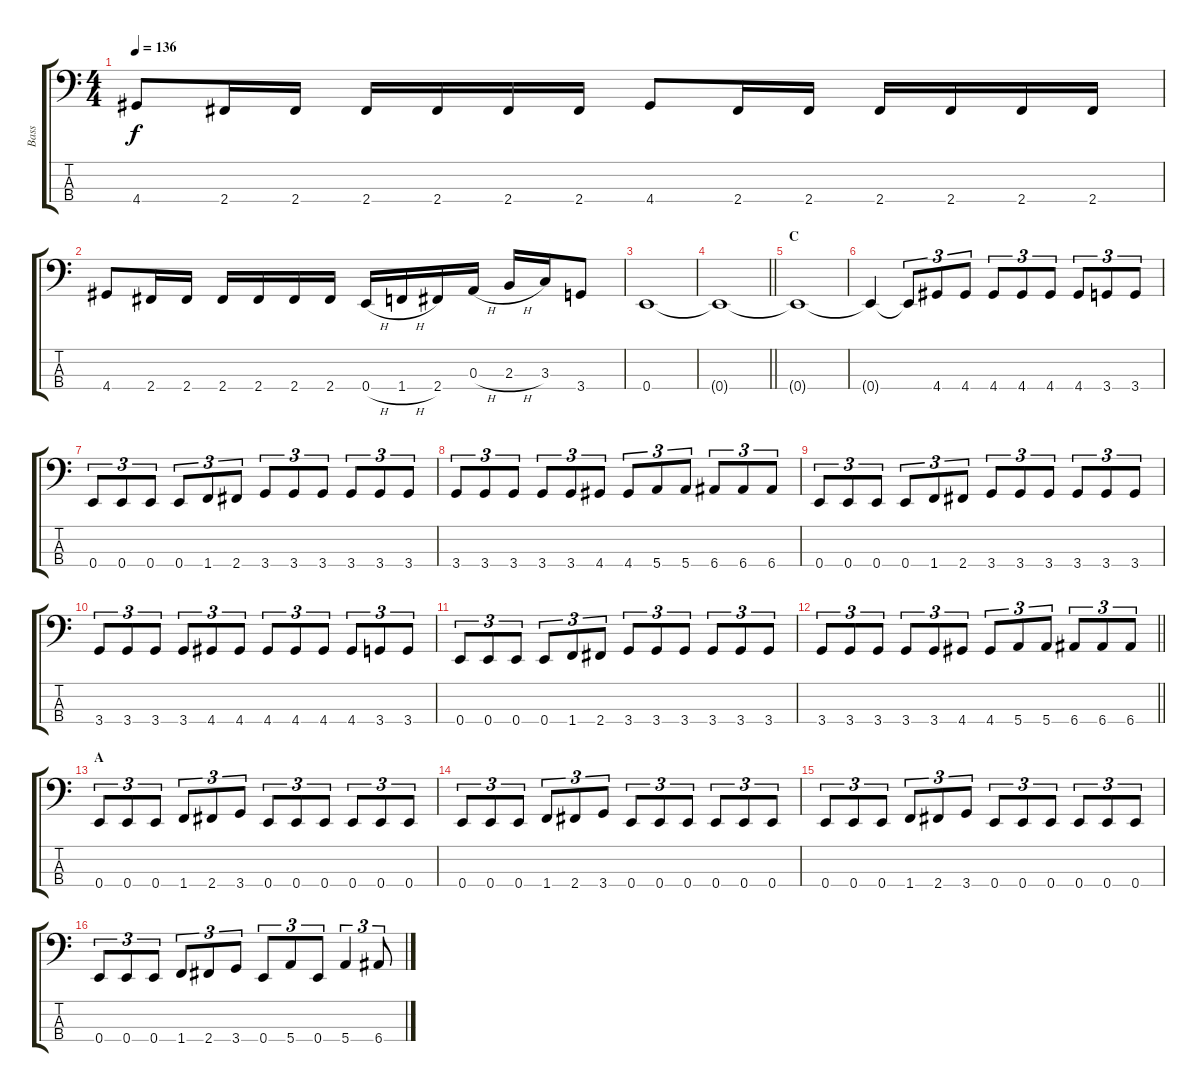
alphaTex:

\track ("Bass" "Bass") {instrument electricbasspick}
\staff {score tabs}
\tuning (G2 D2 A1 E1) {hide}
\ts (4 4)
\tempo 136
\clef f4
\ks c
4.4.8{dy f} 2.4.16 2.4.16 2.4.16 2.4.16 2.4.16 2.4.16 4.4.8 2.4.16 2.4.16 2.4.16 2.4.16 2.4.16 2.4.16 |
4.4.8 2.4.16 2.4.16 2.4.16 2.4.16 2.4.16 2.4.16 0.4{h}.16 1.4{h}.16 2.4.16 0.3{h}.16 2.3{h}.16 3.3.16 3.4.8 |
0.4.1 |
\barLineRight lightlight
0.4{t}.1 |
\section ("" "C")
0.4{t}.1 |
0.4{t}.4 0.4{t}.8{tu (3 2)} 4.4.8{tu (3 2)} 4.4.8{tu (3 2)} 4.4.8{tu (3 2)} 4.4.8{tu (3 2)} 4.4.8{tu (3 2)} 4.4.8{tu (3 2)} 3.4.8{tu (3 2)} 3.4.8{tu (3 2)} |
0.4.8{tu (3 2)} 0.4.8{tu (3 2)} 0.4.8{tu (3 2)} 0.4.8{tu (3 2)} 1.4.8{tu (3 2)} 2.4.8{tu (3 2)} 3.4.8{tu (3 2)} 3.4.8{tu (3 2)} 3.4.8{tu (3 2)} 3.4.8{tu (3 2)} 3.4.8{tu (3 2)} 3.4.8{tu (3 2)} |
3.4.8{tu (3 2)} 3.4.8{tu (3 2)} 3.4.8{tu (3 2)} 3.4.8{tu (3 2)} 3.4.8{tu (3 2)} 4.4.8{tu (3 2)} 4.4.8{tu (3 2)} 5.4.8{tu (3 2)} 5.4.8{tu (3 2)} 6.4.8{tu (3 2)} 6.4.8{tu (3 2)} 6.4.8{tu (3 2)} |
0.4.8{tu (3 2)} 0.4.8{tu (3 2)} 0.4.8{tu (3 2)} 0.4.8{tu (3 2)} 1.4.8{tu (3 2)} 2.4.8{tu (3 2)} 3.4.8{tu (3 2)} 3.4.8{tu (3 2)} 3.4.8{tu (3 2)} 3.4.8{tu (3 2)} 3.4.8{tu (3 2)} 3.4.8{tu (3 2)} |
3.4.8{tu (3 2)} 3.4.8{tu (3 2)} 3.4.8{tu (3 2)} 3.4.8{tu (3 2)} 4.4.8{tu (3 2)} 4.4.8{tu (3 2)} 4.4.8{tu (3 2)} 4.4.8{tu (3 2)} 4.4.8{tu (3 2)} 4.4.8{tu (3 2)} 3.4.8{tu (3 2)} 3.4.8{tu (3 2)} |
0.4.8{tu (3 2)} 0.4.8{tu (3 2)} 0.4.8{tu (3 2)} 0.4.8{tu (3 2)} 1.4.8{tu (3 2)} 2.4.8{tu (3 2)} 3.4.8{tu (3 2)} 3.4.8{tu (3 2)} 3.4.8{tu (3 2)} 3.4.8{tu (3 2)} 3.4.8{tu (3 2)} 3.4.8{tu (3 2)} |
\barLineRight lightlight
3.4.8{tu (3 2)} 3.4.8{tu (3 2)} 3.4.8{tu (3 2)} 3.4.8{tu (3 2)} 3.4.8{tu (3 2)} 4.4.8{tu (3 2)} 4.4.8{tu (3 2)} 5.4.8{tu (3 2)} 5.4.8{tu (3 2)} 6.4.8{tu (3 2)} 6.4.8{tu (3 2)} 6.4.8{tu (3 2)} |
\section ("" "A")
0.4.8{tu (3 2)} 0.4.8{tu (3 2)} 0.4.8{tu (3 2)} 1.4.8{tu (3 2)} 2.4.8{tu (3 2)} 3.4.8{tu (3 2)} 0.4.8{tu (3 2)} 0.4.8{tu (3 2)} 0.4.8{tu (3 2)} 0.4.8{tu (3 2)} 0.4.8{tu (3 2)} 0.4.8{tu (3 2)} |
0.4.8{tu (3 2)} 0.4.8{tu (3 2)} 0.4.8{tu (3 2)} 1.4.8{tu (3 2)} 2.4.8{tu (3 2)} 3.4.8{tu (3 2)} 0.4.8{tu (3 2)} 0.4.8{tu (3 2)} 0.4.8{tu (3 2)} 0.4.8{tu (3 2)} 0.4.8{tu (3 2)} 0.4.8{tu (3 2)} |
0.4.8{tu (3 2)} 0.4.8{tu (3 2)} 0.4.8{tu (3 2)} 1.4.8{tu (3 2)} 2.4.8{tu (3 2)} 3.4.8{tu (3 2)} 0.4.8{tu (3 2)} 0.4.8{tu (3 2)} 0.4.8{tu (3 2)} 0.4.8{tu (3 2)} 0.4.8{tu (3 2)} 0.4.8{tu (3 2)} |
0.4.8{tu (3 2)} 0.4.8{tu (3 2)} 0.4.8{tu (3 2)} 1.4.8{tu (3 2)} 2.4.8{tu (3 2)} 3.4.8{tu (3 2)} 0.4.8{tu (3 2)} 5.4.8{tu (3 2)} 0.4.8{tu (3 2)} 5.4.4{tu (3 2)} 6.4.8{tu (3 2)}
